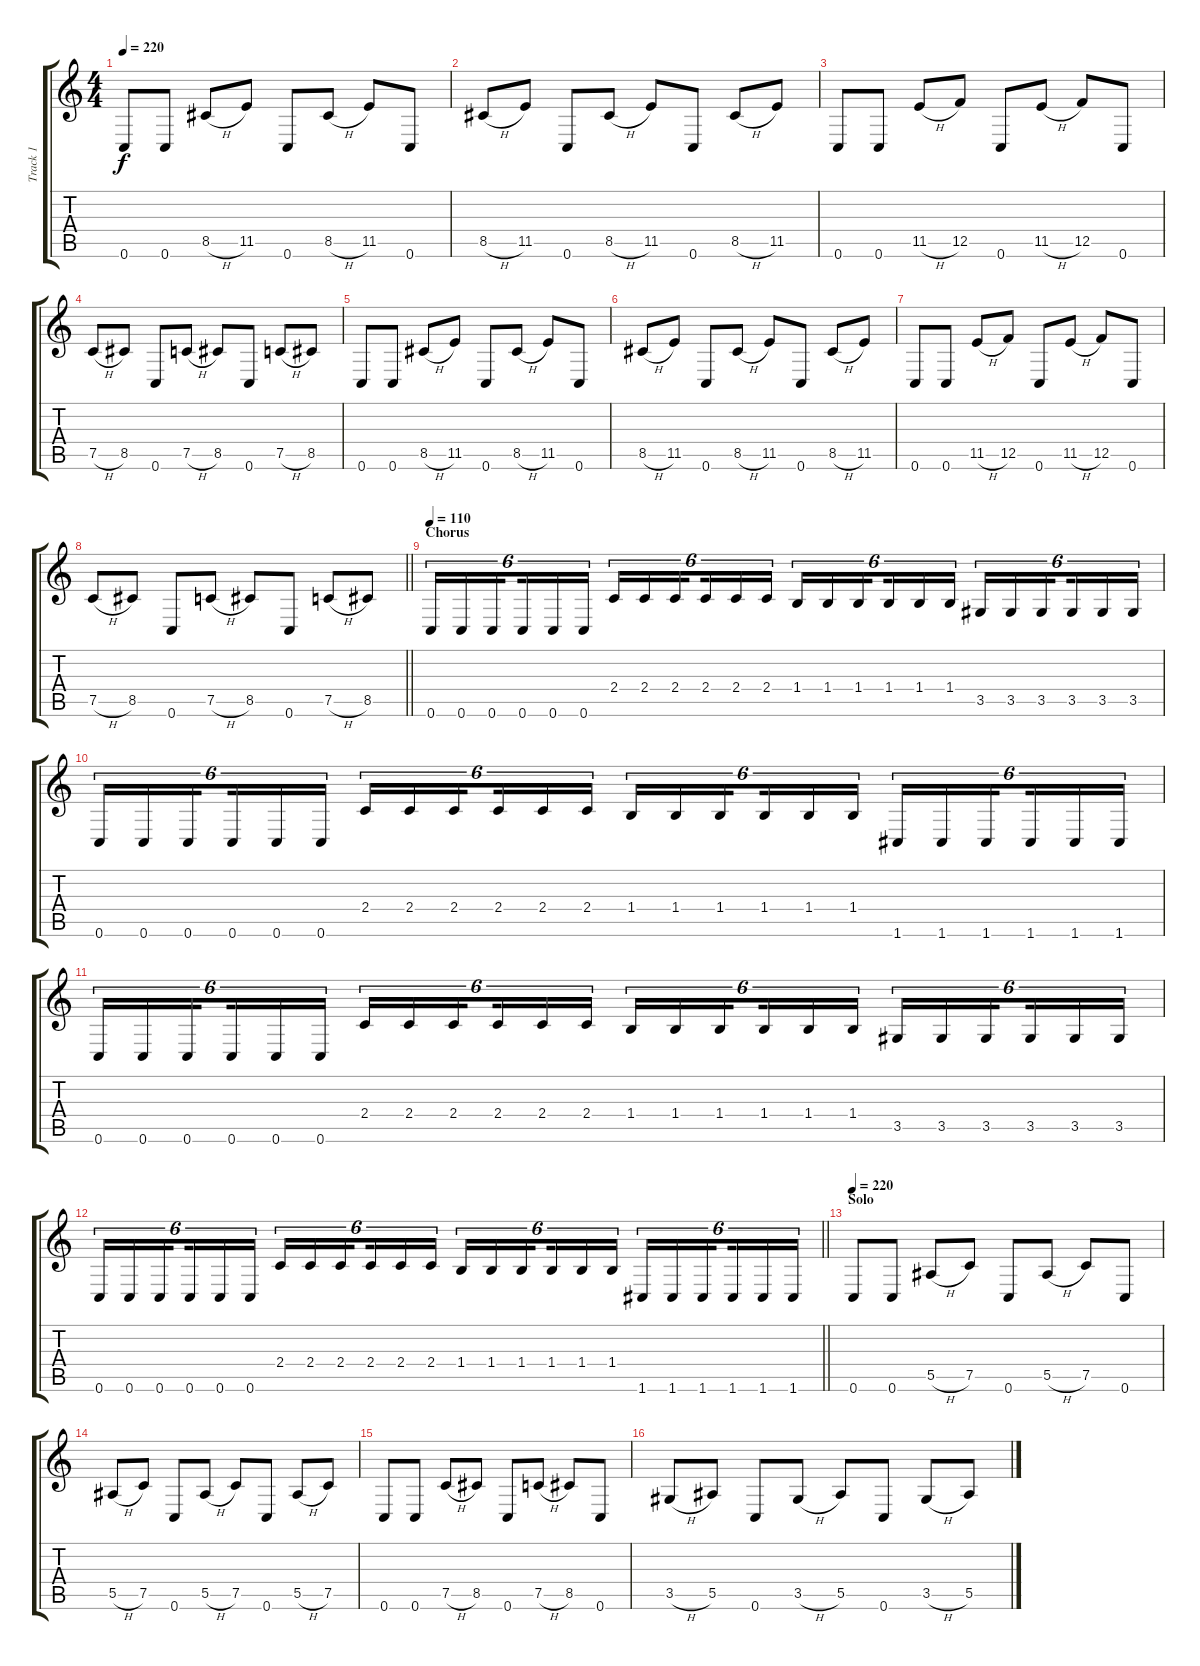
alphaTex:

\track ("Track 1" "Track 1") {instrument distortionguitar}
\staff {score tabs}
\tuning (C4 G3 Eb3 Bb2 F2 C2) {hide}
\ts (4 4)
\tempo 220
\clef g2
\ks c
0.6.8{dy f} 0.6.8 8.5{h}.8 11.5.8 0.6.8 8.5{h}.8 11.5.8 0.6.8 |
8.5{h}.8 11.5.8 0.6.8 8.5{h}.8 11.5.8 0.6.8 8.5{h}.8 11.5.8 |
0.6.8 0.6.8 11.5{h}.8 12.5.8 0.6.8 11.5{h}.8 12.5.8 0.6.8 |
7.5{h}.8 8.5.8 0.6.8 7.5{h}.8 8.5.8 0.6.8 7.5{h}.8 8.5.8 |
0.6.8 0.6.8 8.5{h}.8 11.5.8 0.6.8 8.5{h}.8 11.5.8 0.6.8 |
8.5{h}.8 11.5.8 0.6.8 8.5{h}.8 11.5.8 0.6.8 8.5{h}.8 11.5.8 |
0.6.8 0.6.8 11.5{h}.8 12.5.8 0.6.8 11.5{h}.8 12.5.8 0.6.8 |
\barLineRight lightlight
7.5{h}.8 8.5.8 0.6.8 7.5{h}.8 8.5.8 0.6.8 7.5{h}.8 8.5.8 |
\section ("" "Chorus")
\tempo 110
0.6.16{tu (6 4)} 0.6.16{tu (6 4)} 0.6.16{tu (6 4) beam splitsecondary} 0.6.16{tu (6 4)} 0.6.16{tu (6 4)} 0.6.16{tu (6 4)} 2.4.16{tu (6 4)} 2.4.16{tu (6 4)} 2.4.16{tu (6 4) beam splitsecondary} 2.4.16{tu (6 4)} 2.4.16{tu (6 4)} 2.4.16{tu (6 4)} 1.4.16{tu (6 4)} 1.4.16{tu (6 4)} 1.4.16{tu (6 4) beam splitsecondary} 1.4.16{tu (6 4)} 1.4.16{tu (6 4)} 1.4.16{tu (6 4)} 3.5.16{tu (6 4)} 3.5.16{tu (6 4)} 3.5.16{tu (6 4) beam splitsecondary} 3.5.16{tu (6 4)} 3.5.16{tu (6 4)} 3.5.16{tu (6 4)} |
0.6.16{tu (6 4)} 0.6.16{tu (6 4)} 0.6.16{tu (6 4) beam splitsecondary} 0.6.16{tu (6 4)} 0.6.16{tu (6 4)} 0.6.16{tu (6 4)} 2.4.16{tu (6 4)} 2.4.16{tu (6 4)} 2.4.16{tu (6 4) beam splitsecondary} 2.4.16{tu (6 4)} 2.4.16{tu (6 4)} 2.4.16{tu (6 4)} 1.4.16{tu (6 4)} 1.4.16{tu (6 4)} 1.4.16{tu (6 4) beam splitsecondary} 1.4.16{tu (6 4)} 1.4.16{tu (6 4)} 1.4.16{tu (6 4)} 1.6.16{tu (6 4)} 1.6.16{tu (6 4)} 1.6.16{tu (6 4) beam splitsecondary} 1.6.16{tu (6 4)} 1.6.16{tu (6 4)} 1.6.16{tu (6 4)} |
0.6.16{tu (6 4)} 0.6.16{tu (6 4)} 0.6.16{tu (6 4) beam splitsecondary} 0.6.16{tu (6 4)} 0.6.16{tu (6 4)} 0.6.16{tu (6 4)} 2.4.16{tu (6 4)} 2.4.16{tu (6 4)} 2.4.16{tu (6 4) beam splitsecondary} 2.4.16{tu (6 4)} 2.4.16{tu (6 4)} 2.4.16{tu (6 4)} 1.4.16{tu (6 4)} 1.4.16{tu (6 4)} 1.4.16{tu (6 4) beam splitsecondary} 1.4.16{tu (6 4)} 1.4.16{tu (6 4)} 1.4.16{tu (6 4)} 3.5.16{tu (6 4)} 3.5.16{tu (6 4)} 3.5.16{tu (6 4) beam splitsecondary} 3.5.16{tu (6 4)} 3.5.16{tu (6 4)} 3.5.16{tu (6 4)} |
\barLineRight lightlight
0.6.16{tu (6 4)} 0.6.16{tu (6 4)} 0.6.16{tu (6 4) beam splitsecondary} 0.6.16{tu (6 4)} 0.6.16{tu (6 4)} 0.6.16{tu (6 4)} 2.4.16{tu (6 4)} 2.4.16{tu (6 4)} 2.4.16{tu (6 4) beam splitsecondary} 2.4.16{tu (6 4)} 2.4.16{tu (6 4)} 2.4.16{tu (6 4)} 1.4.16{tu (6 4)} 1.4.16{tu (6 4)} 1.4.16{tu (6 4) beam splitsecondary} 1.4.16{tu (6 4)} 1.4.16{tu (6 4)} 1.4.16{tu (6 4)} 1.6.16{tu (6 4)} 1.6.16{tu (6 4)} 1.6.16{tu (6 4) beam splitsecondary} 1.6.16{tu (6 4)} 1.6.16{tu (6 4)} 1.6.16{tu (6 4)} |
\section ("" "Solo")
\tempo 220
0.6.8 0.6.8 5.5{h}.8 7.5.8 0.6.8 5.5{h}.8 7.5.8 0.6.8 |
5.5{h}.8 7.5.8 0.6.8 5.5{h}.8 7.5.8 0.6.8 5.5{h}.8 7.5.8 |
0.6.8 0.6.8 7.5{h}.8 8.5.8 0.6.8 7.5{h}.8 8.5.8 0.6.8 |
3.5{h}.8 5.5.8 0.6.8 3.5{h}.8 5.5.8 0.6.8 3.5{h}.8 5.5.8
